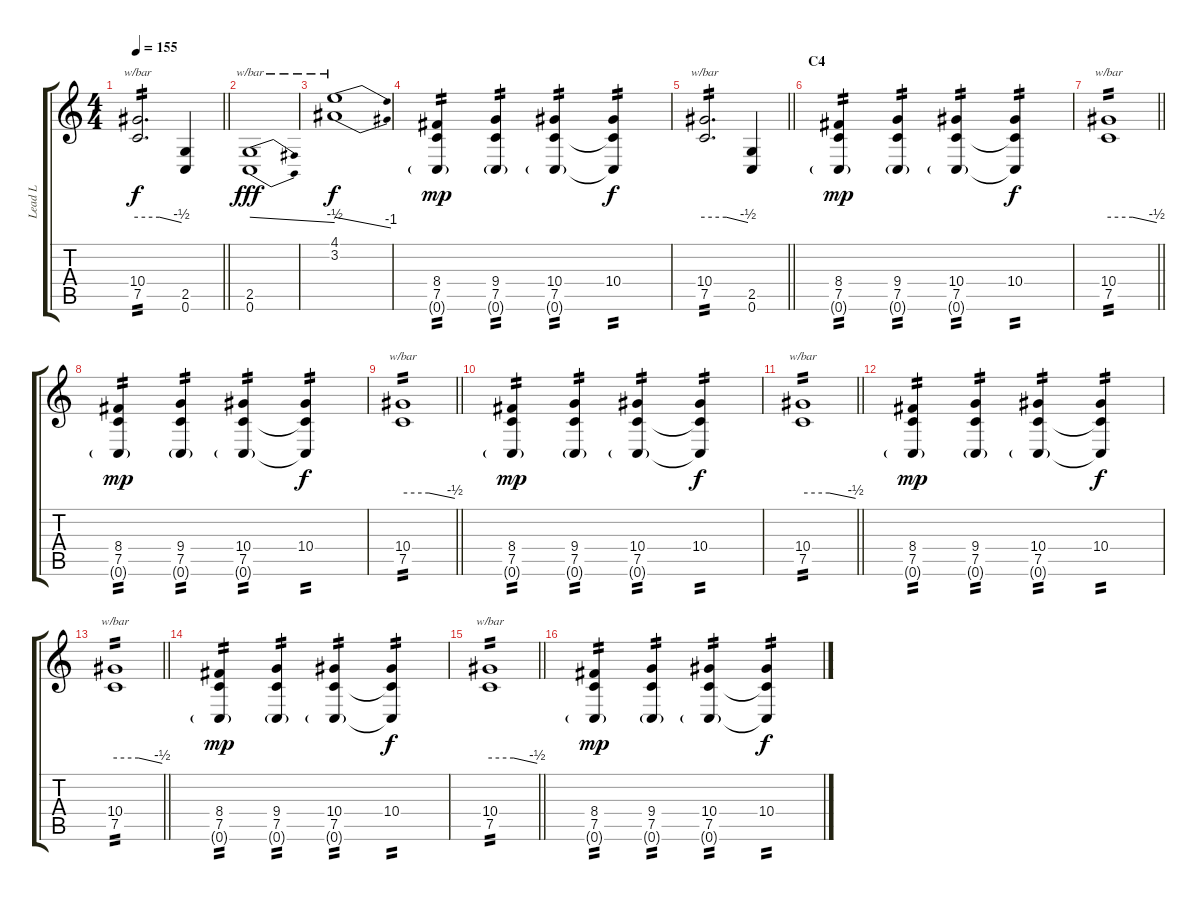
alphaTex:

\track ("Lead L" "Lead L") {instrument overdrivenguitar}
\staff {score tabs}
\tuning (C4 G3 Eb3 Bb2 F2 C2) {hide}
\ts (4 4)
\tempo 155
\clef g2
\barLineRight lightlight
\ks c
(10.4 7.5).2{d tbe (custom default 0 0 30 0 60 -2) tp 2 dy f} (2.5 0.6).4 |
\section ("" "")
(2.5 0.6).1{tbe (dive default 0 0 60 -2) dy fff} |
(4.1 3.2).1{tbe (dive default 0 0 60 -4) dy f} |
(8.4 7.5 0.6{g}).4{tp 2 dy mp} (9.4 7.5 0.6{g}).4{tp 2} (10.4 7.5 0.6{g}).4{tp 2} (10.4 7.5{t} 0.6{t}).4{tp 2 dy f} |
\barLineRight lightlight
(10.4 7.5).2{d tbe (custom default 0 0 30 0 60 -2) tp 2} (2.5 0.6).4 |
\section ("" "C4")
(8.4 7.5 0.6{g}).4{tp 2 dy mp} (9.4 7.5 0.6{g}).4{tp 2} (10.4 7.5 0.6{g}).4{tp 2} (10.4 7.5{t} 0.6{t}).4{tp 2 dy f} |
\barLineRight lightlight
(10.4 7.5).1{tbe (custom default 0 0 30 0 60 -2) tp 2} |
\section ("" "")
(8.4 7.5 0.6{g}).4{tp 2 dy mp} (9.4 7.5 0.6{g}).4{tp 2} (10.4 7.5 0.6{g}).4{tp 2} (10.4 7.5{t} 0.6{t}).4{tp 2 dy f} |
\barLineRight lightlight
(10.4 7.5).1{tbe (custom default 0 0 30 0 60 -2) tp 2} |
\section ("" "")
(8.4 7.5 0.6{g}).4{tp 2 dy mp} (9.4 7.5 0.6{g}).4{tp 2} (10.4 7.5 0.6{g}).4{tp 2} (10.4 7.5{t} 0.6{t}).4{tp 2 dy f} |
\barLineRight lightlight
(10.4 7.5).1{tbe (custom default 0 0 30 0 60 -2) tp 2} |
\section ("" "")
(8.4 7.5 0.6{g}).4{tp 2 dy mp} (9.4 7.5 0.6{g}).4{tp 2} (10.4 7.5 0.6{g}).4{tp 2} (10.4 7.5{t} 0.6{t}).4{tp 2 dy f} |
\barLineRight lightlight
(10.4 7.5).1{tbe (custom default 0 0 30 0 60 -2) tp 2} |
\section ("" "")
(8.4 7.5 0.6{g}).4{tp 2 dy mp} (9.4 7.5 0.6{g}).4{tp 2} (10.4 7.5 0.6{g}).4{tp 2} (10.4 7.5{t} 0.6{t}).4{tp 2 dy f} |
\barLineRight lightlight
(10.4 7.5).1{tbe (custom default 0 0 30 0 60 -2) tp 2} |
\section ("" "")
(8.4 7.5 0.6{g}).4{tp 2 dy mp} (9.4 7.5 0.6{g}).4{tp 2} (10.4 7.5 0.6{g}).4{tp 2} (10.4 7.5{t} 0.6{t}).4{tp 2 dy f}
